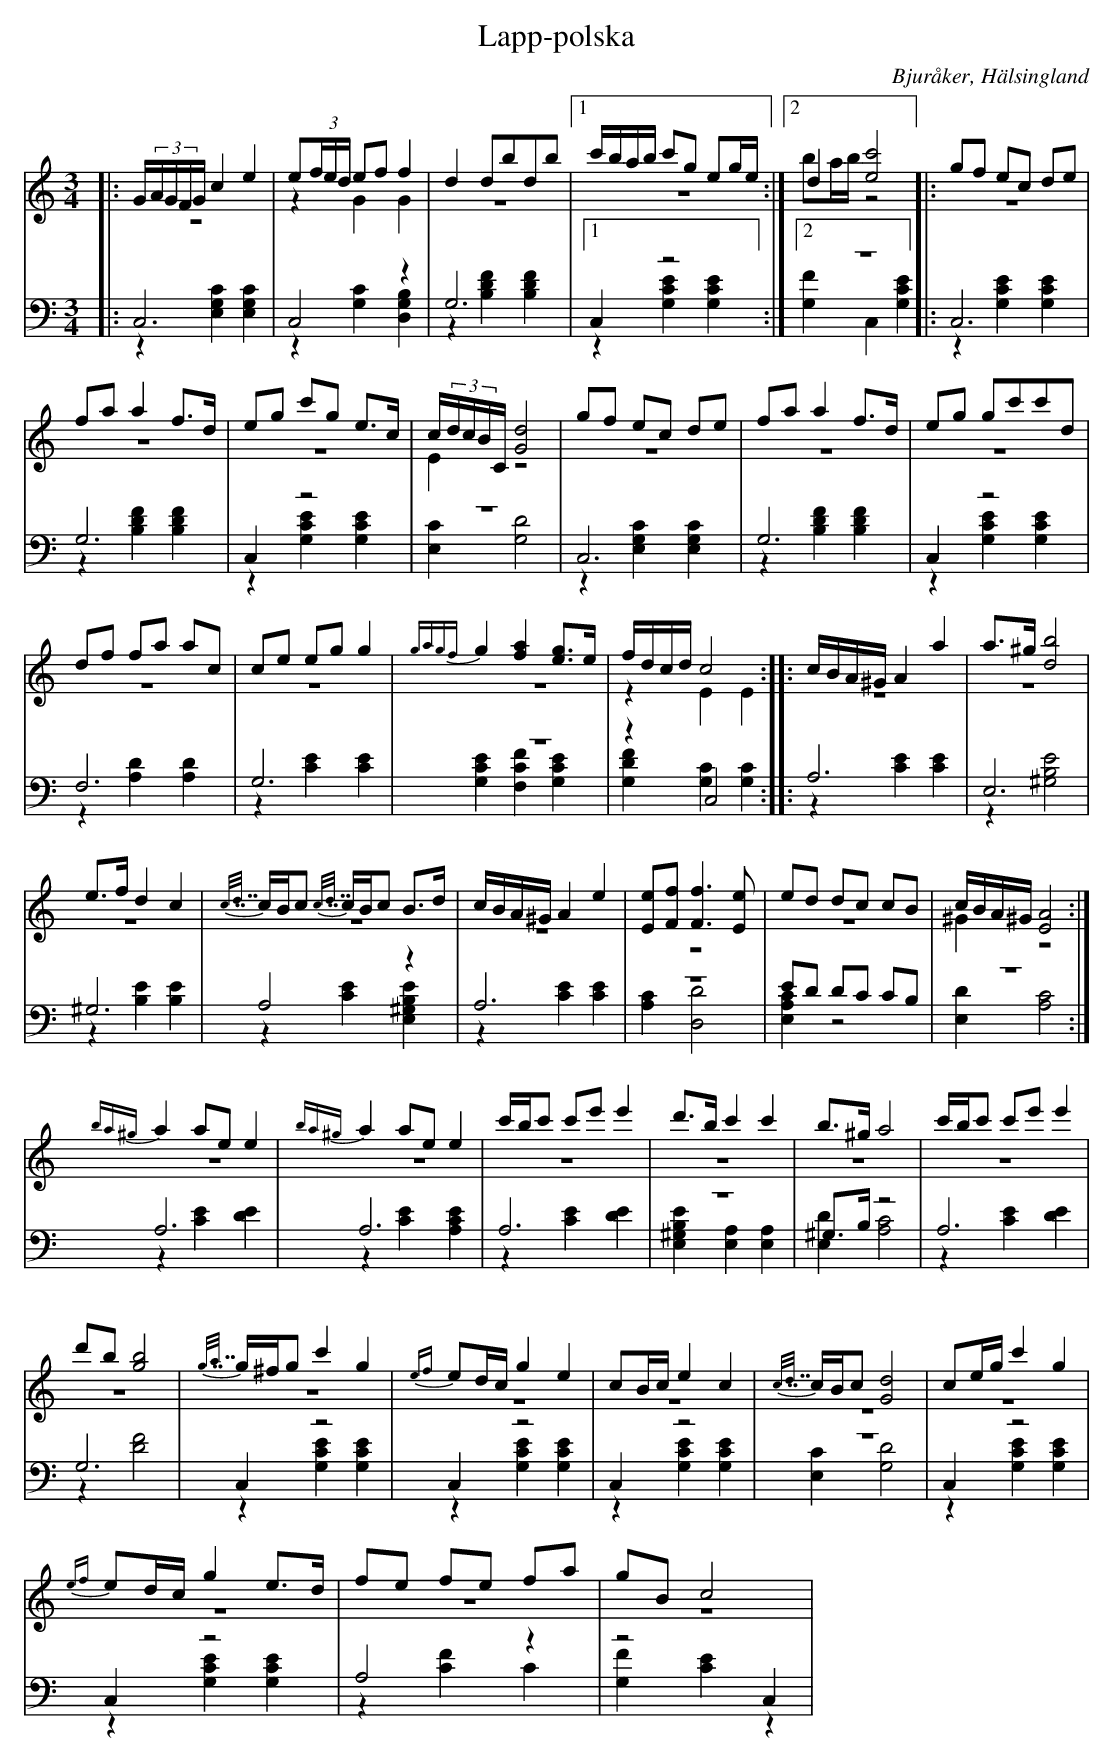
X:1
T: Lapp-polska
O: Bjuråker, Hälsingland
M: 3/4
L: 1/8
K: C
V:1
V:2 merge
V:3
V:4 merge
V:1
|:G/(3A/G/F/G/ c2 e2|e(3f/e/d/ ef f2|d2 dbdb|1 c'/b/a/b/ c'g eg/e/:|2 d2 [e4c'4]|:gf ec de|
fa a2 f>d|eg c'g e>c|c/(3d/c/B/C/ [G4d4]|gf ec de|fa a2 f>d|eg gc'c'd|
df fa ac|ce eg g2|{g8/5a8/5g8/5f8/5}g2 [f2a2] [eg]>e|f/d/c/d/  c4::c/B/A/^G/ A2 a2|a>^g [d4b4]|
e>f d2 c2|{c7/8d7/8}c/B/c {c7/8d7/8}c/B/c B>d|c/B/A/^G/ A2 e2|[Ee][Ff] [F3f3] [Ee] |ed dc cB|c/B/A/^G/ [E4A4]:|
{ba^g}a2 ae e2|{ba^g}a2 ae e2|c'/b/c' c'e' e'2  |d'>b c'2 c'2|b>^g a4|c'/b/c' c'e' e'2|
d'b [g4b4]|{g7/8a7/8}g/^f/g c'2 g2|{ef}ed/c/ g2 e2|cB/c/ e2 c2|{c7/8d7/8}c/B/c [G4d4]|ce/g/ c'2 g2|
{ef}ed/c/ g2 e>d|fe fe fa|gB c4|
V:2
|:z6|z2 G2 G2|z6|1 z6:|2 ba/b/ z4|:z6|
z6|z6|E2 z4|z6|z6|z6|
z6|z6|z6|z2 E2 E2:||:z6|z6|
z6|z6|z6|z6|z6|^G2 z4:|
|z6|z6|z6|z6|z6|z6|
z6|z6|z6|z6|z6|z6|
z6|z6|z6|
V:3  clef=bass
|:C,6|C,4 z2|G,6|1 C,2 z4:|2 z6|:C,6|
G,6|C,2 z4|z6|C,6|G,6|C,2 z4|
F,6|G,6|z6|z2 C,4::A,6|E,6|
^G,6|A,4 z2|A,6|z6|ED DC CB,|z6:|
A,6|A,6|A,6|z6|^G,>B, z4|A,6|
G,6|C,2 z4|C,2 z4|C,2 z4|z6|C,2 z4|
C,2 z4|A,4 z2|z4 C,2|
V:4  clef=bass
|:z2 [E,2G,2C2] [E,2G,2C2]|z2 [G,2C2] [D,2G,2B,2]|z2 [B,2D2F2] [B,2D2F2]|1 z2 [G,2C2E2] [G,2C2E2]:|2 [G,2F2] C,2 [G,2C2E2]|:z2 [G,2C2E2] [G,2C2E2]|z2 [B,2D2F2] [B,2D2F2]|z2 [G,2C2E2] [G,2C2E2]|[E,2C2] [G,4D4]|z2 [E,2G,2C2] [E,2G,2C2]|z2 [B,2D2F2] [B,2D2F2]| z2 [G,2C2E2] [G,2C2E2]|
z2 [A,2D2] [A,2D2]|z2 [C2E2] [C2E2]|[G,2C2E2] [F,2C2F2] [G,2C2E2] |[G,2D2F2] [G,2C2] [G,2C2]::z2 [C2E2] [C2E2]|z2 [^G,4B,4E4]|
z2 [B,2E2] [B,2E2]|z2 [C2E2] [E,2^G,2B,2E2]|z2 [C2E2] [C2E2]|[A,2C2] [D,4D4]|[E,2A,2C2] z4|[E,2D2] [A,4C4]:|
z2 [C2E2] [D2E2]|z2 [C2E2] [A,2C2E2]|z2 [C2E2] [D2E2]|[E,2^G,2B,2E2] [A,2E,2] [A,2E,2]|[E,2D2] [A,4C4]|z2 [C2E2] [D2E2]|
z2 [D4F4]|z2 [G,2C2E2] [G,2C2E2]|z2 [G,2C2E2] [G,2C2E2]|z2 [G,2C2E2] [G,2C2E2]|[E,2C2] [G,4D4]|z2 [G,2C2E2] [G,2C2E2]|
z2 [G,2C2E2] [G,2C2E2]|z2 [C2F2] C2|[G,2F2] [C2E2] z2|
